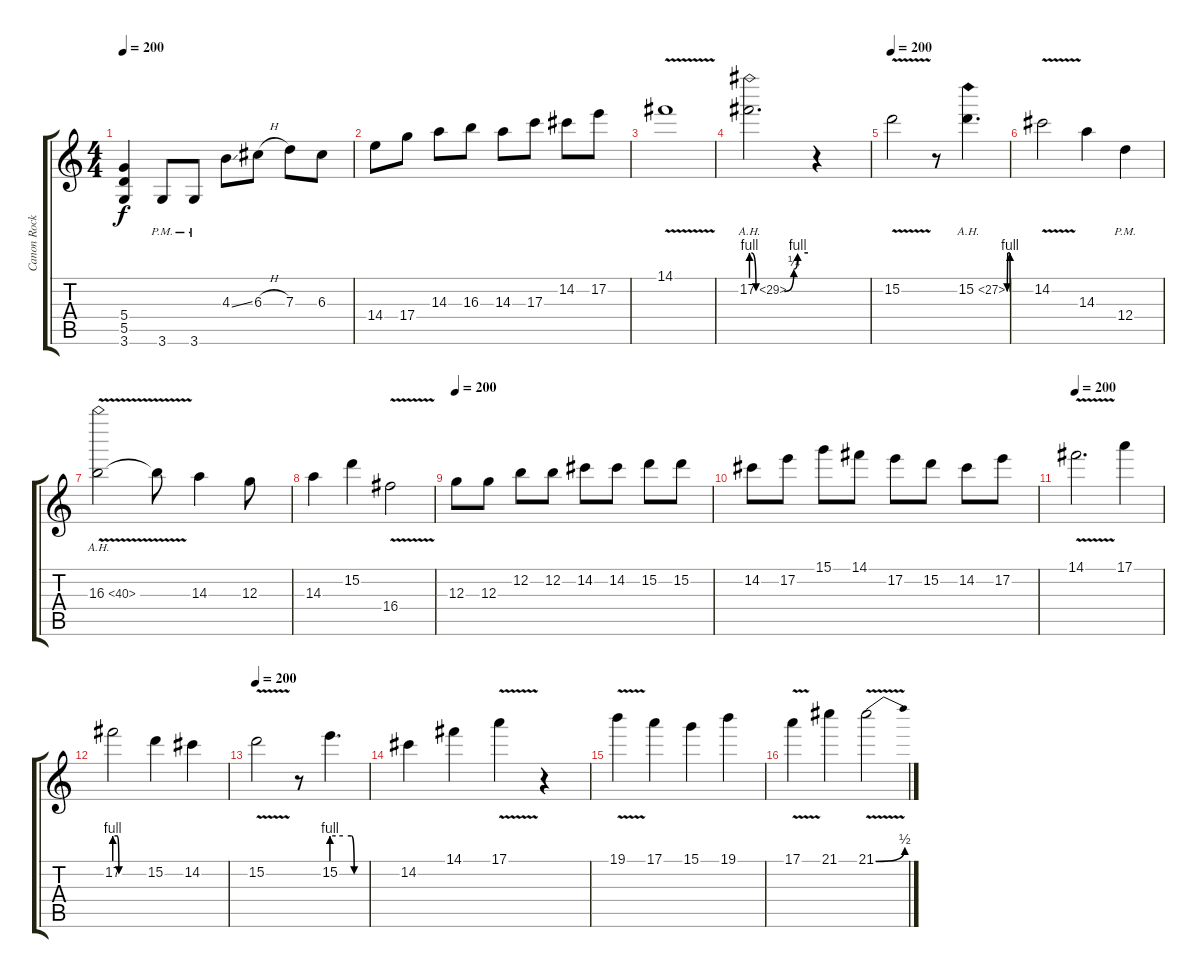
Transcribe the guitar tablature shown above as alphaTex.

\track ("Canon Rock" "Canon Rock") {instrument distortionguitar}
\staff {score tabs}
\tuning (E4 B3 G3 D3 A2 E2) {hide}
\ts (4 4)
\tempo 200
\clef g2
\ks c
(5.4 5.5 3.6).4{dy f} 3.6{pm}.8 3.6{pm}.8 4.3{ss}.8 6.3{h}.8 7.3.8 6.3.8 |
14.4.8 17.4.8 14.3.8 16.3.8 14.3.8 17.3.8 14.2.8 17.2.8 |
14.1{v}.1 |
17.2{be (custom 0 4 5 0 35 0 45 1 49 4 60 4) ah 12}.2{d} r.4 |
\tempo 200
15.2{v}.2 r.8 15.2{be (custom 0 0 2 4 34 4 40 0 60 0) ah 12}.4{d} |
14.2{v}.2 14.3.4 12.4{pm}.4 |
16.3{ah 24 v}.2 16.3{t}.8 14.3.4 12.3.8 |
14.3.4 15.2.4 16.4{v}.2 |
\tempo 200
12.3.8 12.3.8 12.2.8 12.2.8 14.2.8 14.2.8 15.2.8 15.2.8 |
14.2.8 17.2.8 15.1.8 14.1.8 17.2.8 15.2.8 14.2.8 17.2.8 |
\tempo 200
14.1{v}.2{d} 17.1.4 |
17.2{be (custom 0 4 5 4 9 0 60 0)}.2 15.2.4 14.2.4 |
\tempo 200
15.2{v}.2 r.8 15.2{be (custom 0 4 20 4 35 4 40 0 60 0)}.4{d} |
14.2.4 14.1.4 17.1{v}.4 r.4 |
19.1{v}.4 17.1.4 15.1.4 19.1.4 |
17.1{v}.4 21.1.4 21.1{be (bend 0 0 60 2) v}.2
